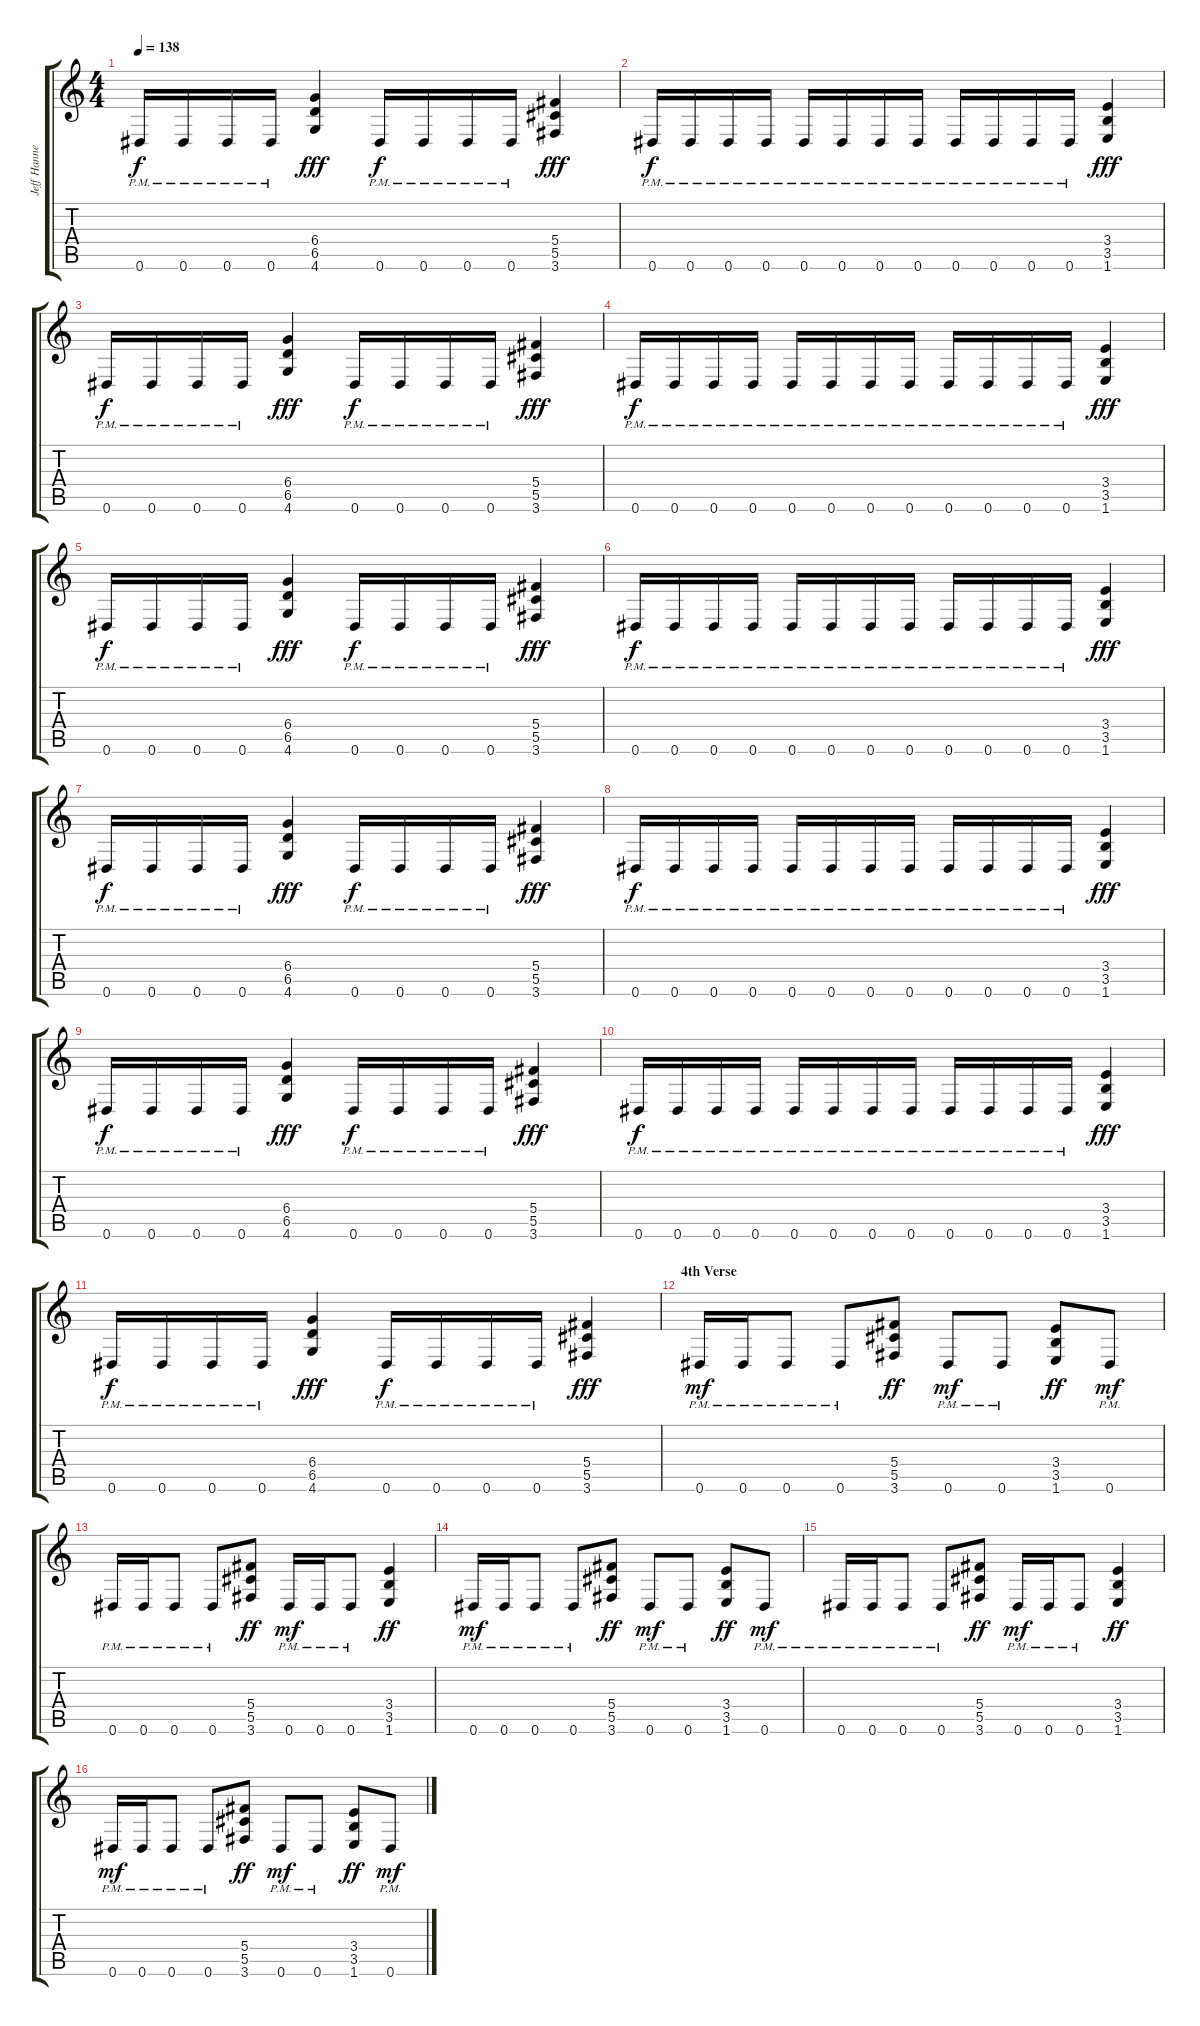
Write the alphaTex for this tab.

\track ("Jeff Hanneman" "Jeff Hanne") {instrument distortionguitar}
\staff {score tabs}
\tuning (Eb4 Bb3 Gb3 Db3 Ab2 Eb2) {hide}
\ts (4 4)
\tempo 138
\clef g2
\ks c
0.6{pm}.16{dy f} 0.6{pm}.16 0.6{pm}.16 0.6{pm}.16 (6.4 6.5 4.6).4{dy fff} 0.6{pm}.16{dy f} 0.6{pm}.16 0.6{pm}.16 0.6{pm}.16 (5.4 5.5 3.6).4{dy fff} |
0.6{pm}.16{dy f} 0.6{pm}.16 0.6{pm}.16 0.6{pm}.16 0.6{pm}.16 0.6{pm}.16 0.6{pm}.16 0.6{pm}.16 0.6{pm}.16 0.6{pm}.16 0.6{pm}.16 0.6{pm}.16 (3.4 3.5 1.6).4{dy fff} |
0.6{pm}.16{dy f} 0.6{pm}.16 0.6{pm}.16 0.6{pm}.16 (6.4 6.5 4.6).4{dy fff} 0.6{pm}.16{dy f} 0.6{pm}.16 0.6{pm}.16 0.6{pm}.16 (5.4 5.5 3.6).4{dy fff} |
0.6{pm}.16{dy f} 0.6{pm}.16 0.6{pm}.16 0.6{pm}.16 0.6{pm}.16 0.6{pm}.16 0.6{pm}.16 0.6{pm}.16 0.6{pm}.16 0.6{pm}.16 0.6{pm}.16 0.6{pm}.16 (3.4 3.5 1.6).4{dy fff} |
0.6{pm}.16{dy f} 0.6{pm}.16 0.6{pm}.16 0.6{pm}.16 (6.4 6.5 4.6).4{dy fff} 0.6{pm}.16{dy f} 0.6{pm}.16 0.6{pm}.16 0.6{pm}.16 (5.4 5.5 3.6).4{dy fff} |
0.6{pm}.16{dy f} 0.6{pm}.16 0.6{pm}.16 0.6{pm}.16 0.6{pm}.16 0.6{pm}.16 0.6{pm}.16 0.6{pm}.16 0.6{pm}.16 0.6{pm}.16 0.6{pm}.16 0.6{pm}.16 (3.4 3.5 1.6).4{dy fff} |
0.6{pm}.16{dy f} 0.6{pm}.16 0.6{pm}.16 0.6{pm}.16 (6.4 6.5 4.6).4{dy fff} 0.6{pm}.16{dy f} 0.6{pm}.16 0.6{pm}.16 0.6{pm}.16 (5.4 5.5 3.6).4{dy fff} |
0.6{pm}.16{dy f} 0.6{pm}.16 0.6{pm}.16 0.6{pm}.16 0.6{pm}.16 0.6{pm}.16 0.6{pm}.16 0.6{pm}.16 0.6{pm}.16 0.6{pm}.16 0.6{pm}.16 0.6{pm}.16 (3.4 3.5 1.6).4{dy fff} |
0.6{pm}.16{dy f} 0.6{pm}.16 0.6{pm}.16 0.6{pm}.16 (6.4 6.5 4.6).4{dy fff} 0.6{pm}.16{dy f} 0.6{pm}.16 0.6{pm}.16 0.6{pm}.16 (5.4 5.5 3.6).4{dy fff} |
0.6{pm}.16{dy f} 0.6{pm}.16 0.6{pm}.16 0.6{pm}.16 0.6{pm}.16 0.6{pm}.16 0.6{pm}.16 0.6{pm}.16 0.6{pm}.16 0.6{pm}.16 0.6{pm}.16 0.6{pm}.16 (3.4 3.5 1.6).4{dy fff} |
0.6{pm}.16{dy f} 0.6{pm}.16 0.6{pm}.16 0.6{pm}.16 (6.4 6.5 4.6).4{dy fff} 0.6{pm}.16{dy f} 0.6{pm}.16 0.6{pm}.16 0.6{pm}.16 (5.4 5.5 3.6).4{dy fff} |
\section ("" "4th Verse")
0.6{pm}.16{dy mf} 0.6{pm}.16 0.6{pm}.8 0.6{pm}.8 (5.4 5.5 3.6).8{dy ff} 0.6{pm}.8{dy mf} 0.6{pm}.8 (3.4 3.5 1.6).8{dy ff} 0.6{pm}.8{dy mf} |
0.6{pm}.16 0.6{pm}.16 0.6{pm}.8 0.6{pm}.8 (5.4 5.5 3.6).8{dy ff} 0.6{pm}.16{dy mf} 0.6{pm}.16 0.6{pm}.8 (3.4 3.5 1.6).4{dy ff} |
0.6{pm}.16{dy mf} 0.6{pm}.16 0.6{pm}.8 0.6{pm}.8 (5.4 5.5 3.6).8{dy ff} 0.6{pm}.8{dy mf} 0.6{pm}.8 (3.4 3.5 1.6).8{dy ff} 0.6{pm}.8{dy mf} |
0.6{pm}.16 0.6{pm}.16 0.6{pm}.8 0.6{pm}.8 (5.4 5.5 3.6).8{dy ff} 0.6{pm}.16{dy mf} 0.6{pm}.16 0.6{pm}.8 (3.4 3.5 1.6).4{dy ff} |
0.6{pm}.16{dy mf} 0.6{pm}.16 0.6{pm}.8 0.6{pm}.8 (5.4 5.5 3.6).8{dy ff} 0.6{pm}.8{dy mf} 0.6{pm}.8 (3.4 3.5 1.6).8{dy ff} 0.6{pm}.8{dy mf}
